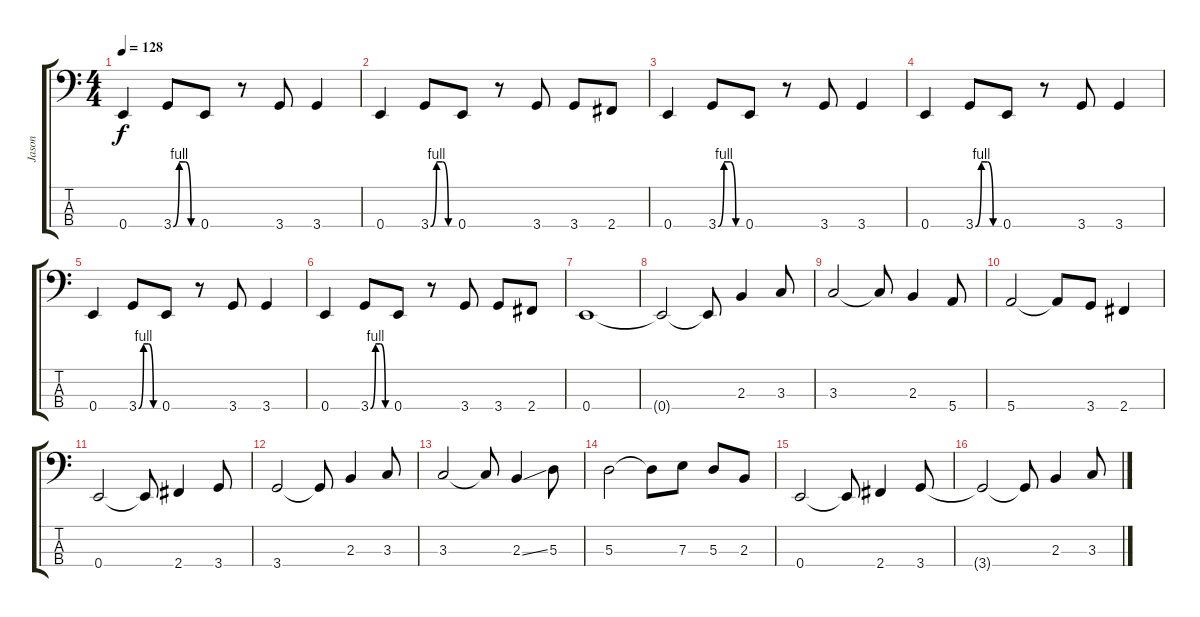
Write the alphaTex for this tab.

\track ("Jason" "Jason") {instrument electricbassfinger}
\staff {score tabs}
\tuning (G2 D2 A1 E1) {hide}
\ts (4 4)
\tempo 128
\clef f4
\ks c
0.4.4{dy f} 3.4{be (custom 0 0 15 4 30 4 45 0 60 0)}.8 0.4.8 r.8 3.4.8 3.4.4 |
0.4.4 3.4{be (custom 0 0 15 4 30 4 45 0 60 0)}.8 0.4.8 r.8 3.4.8 3.4.8 2.4.8 |
0.4.4 3.4{be (custom 0 0 15 4 30 4 45 0 60 0)}.8 0.4.8 r.8 3.4.8 3.4.4 |
0.4.4 3.4{be (custom 0 0 15 4 30 4 45 0 60 0)}.8 0.4.8 r.8 3.4.8 3.4.4 |
0.4.4 3.4{be (custom 0 0 15 4 30 4 45 0 60 0)}.8 0.4.8 r.8 3.4.8 3.4.4 |
0.4.4 3.4{be (custom 0 0 15 4 30 4 45 0 60 0)}.8 0.4.8 r.8 3.4.8 3.4.8 2.4.8 |
0.4.1 |
0.4{t}.2 0.4{t}.8 2.3.4 3.3.8 |
3.3.2 3.3{t}.8 2.3.4 5.4.8 |
5.4.2 5.4{t}.8 3.4.8 2.4.4 |
0.4.2 0.4{t}.8 2.4.4 3.4.8 |
3.4.2 3.4{t}.8 2.3.4 3.3.8 |
3.3.2 3.3{t}.8 2.3{ss}.4 5.3.8 |
5.3.2 5.3{t}.8 7.3.8 5.3.8 2.3.8 |
0.4.2 0.4{t}.8 2.4.4 3.4.8 |
3.4{t}.2 3.4{t}.8 2.3.4 3.3.8
